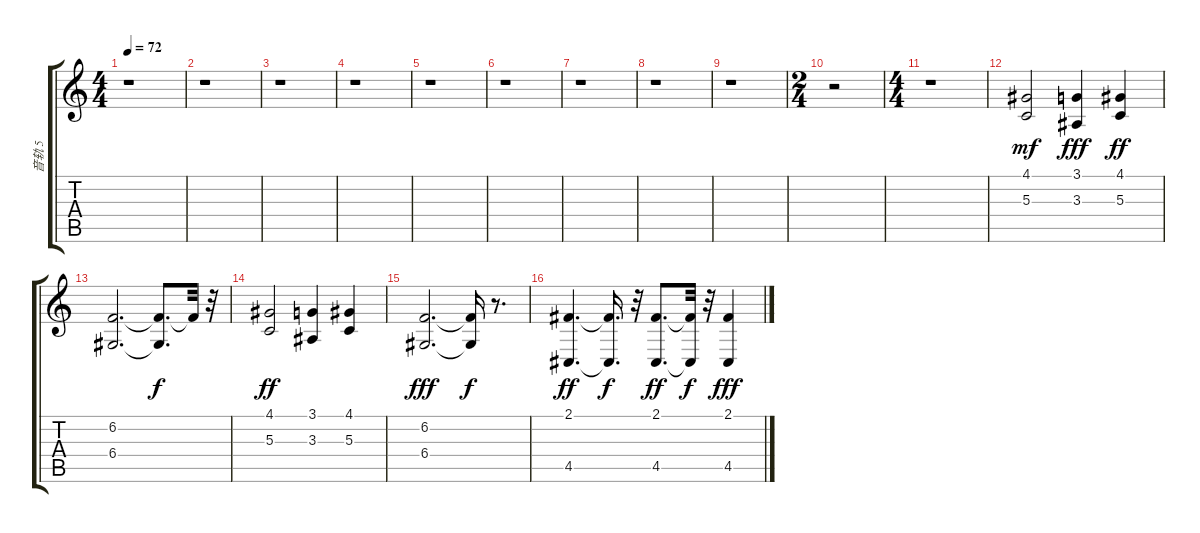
\track ("音轨 5" "音轨 5") {instrument stringensemble1}
\staff {score tabs}
\tuning (E4 B3 G3 D3 A2 E2) {hide}
\ts (4 4)
\tempo 72
\clef g2
\ks c
r.1{dy f} |
r.1 |
r.1 |
r.1 |
r.1 |
r.1 |
r.1 |
r.1 |
r.1 |
\ts (2 4)
r.2 |
\ts (4 4)
r.1 |
(4.1 5.3).2{dy mf volume 15} (3.1 3.3).4{dy fff} (4.1 5.3).4{dy ff} |
(6.2 6.4).2{d} (6.2{t} 6.4{t}).8{d dy f} 6.2{t}.32 r.32 |
(4.1 5.3).2{dy ff} (3.1 3.3).4 (4.1 5.3).4 |
(6.2 6.4).2{d dy fff} (6.2{t} 6.4{t}).16{dy f} r.8{d} |
(2.1 4.5).4{d dy ff} (2.1{t} 4.5{t}).16{d dy f} r.32 (2.1 4.5).8{d dy ff} (2.1{t} 4.5{t}).32{dy f} r.32 (2.1 4.5).4{dy fff}
